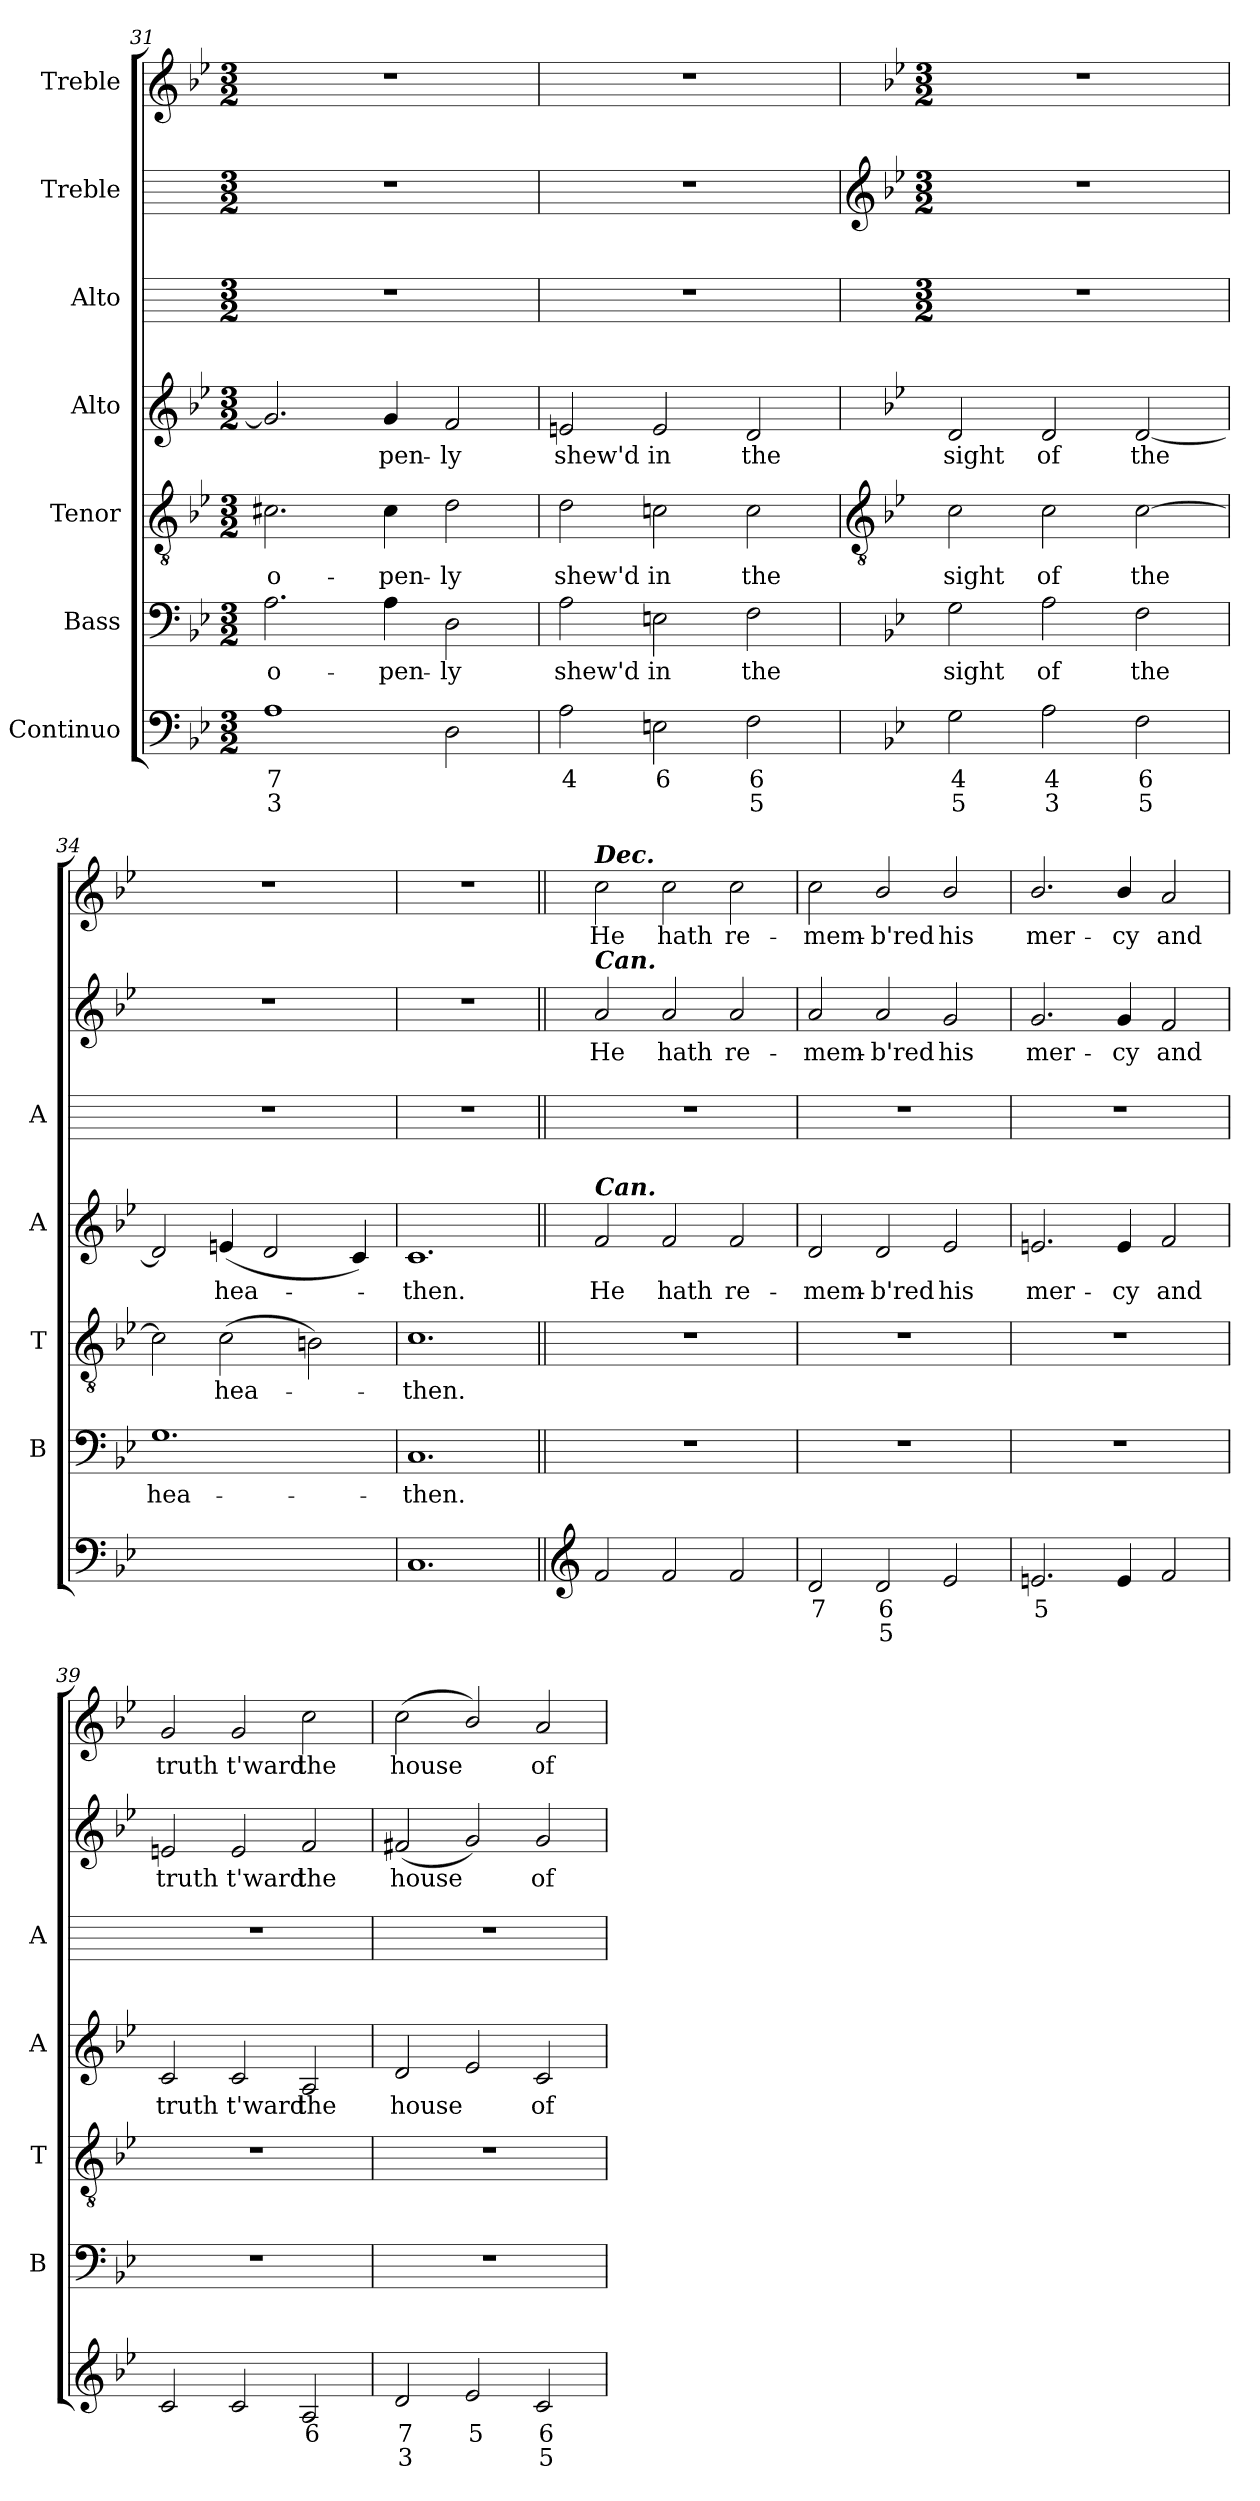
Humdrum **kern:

**kern	**text	**text	**kern	**text	**kern	**text	**kern	**text	**kern	**kern	**text	**kern	**text
*part7	*part7	*part7	*part6	*part6	*part5	*part5	*part4	*part4	*part3	*part2	*part2	*part1	*part1
*staff7	*staff7	*staff7	*staff6	*staff6	*staff5	*staff5	*staff4	*staff4	*staff3	*staff2	*staff2	*staff1	*staff1
*I"Continuo	*	*	*I"Bass	*	*I"Tenor	*	*I"Alto	*	*I"Alto	*I"Treble	*	*I"Treble	*
*	*	*	*I'B	*	*I'T	*	*I'A	*	*I'A	*	*	*	*
*clefF4	*	*	*clefF4	*	*clefGv2	*	*clefG2	*	*	*	*	*clefG2	*
*k[b-e-]	*	*	*k[b-e-]	*	*k[b-e-]	*	*k[b-e-]	*	*	*	*	*k[b-e-]	*
*B-:	*	*	*B-:	*	*B-:	*	*B-:	*	*	*	*	*B-:	*
*M3/2	*	*	*M3/2	*	*M3/2	*	*M3/2	*	*M3/2	*M3/2	*	*M3/2	*
=31	=31	=31	=31	=31	=31	=31	=31	=31	=31	=31	=31	=31	=31
!	!LO:LY:b	!LO:LY:b	!	!LO:LY:b	!	!LO:LY:b	!	!	!	!	!	!	!
1A	7	3	2.A	o-	2.c#X	o-	2.g]	.	1.r	1.r	.	1.r	.
!	!	!	!	!LO:LY:b	!	!LO:LY:b	!	!LO:LY:b	!	!	!	!	!
.	.	.	4A	-pen-	4c#	-pen-	4g	pen-	.	.	.	.	.
!	!	!	!	!LO:LY:b	!	!LO:LY:b	!	!LO:LY:b	!	!	!	!	!
2D	.	.	2D	-ly	2d	-ly	2f	-ly	.	.	.	.	.
=32	=32	=32	=32	=32	=32	=32	=32	=32	=32	=32	=32	=32	=32
!	!LO:LY:b	!	!	!LO:LY:b	!	!LO:LY:b	!	!LO:LY:b	!	!	!	!	!
2A	4	.	2A	shew'd	2d	shew'd	2en	shew'd	1.r	1.r	.	1.r	.
!	!LO:LY:b	!	!	!LO:LY:b	!	!LO:LY:b	!	!LO:LY:b	!	!	!	!	!
2En	6	.	2En	in	2cn	in	2e	in	.	.	.	.	.
!	!LO:LY:b	!LO:LY:b	!	!LO:LY:b	!	!LO:LY:b	!	!LO:LY:b	!	!	!	!	!
2F	6	5	2F	the	2c	the	2d	the	.	.	.	.	.
!!LO:LB:g=z
=33	=33	=33	=33	=33	=33	=33	=33	=33	=33	=33	=33	=33	=33
*	*	*	*	*	*clefGv2	*	*	*	*	*clefG2	*	*	*
*	*	*	*	*	*	*	*	*	*	*k[b-e-]	*	*k[b-e-]	*
*	*	*	*	*	*	*	*	*	*	*B-:	*	*B-:	*
*	*	*	*	*	*	*	*	*	*M3/2	*M3/2	*	*M3/2	*
!	!LO:LY:b	!LO:LY:b	!	!LO:LY:b	!	!LO:LY:b	!	!LO:LY:b	!	!LO:N:vis=1	!	!LO:N:vis=1	!
2G	4	5	2G	sight	2c	sight	2d	sight	1.r	1.r	.	1.r	.
!	!LO:LY:b	!LO:LY:b	!	!LO:LY:b	!	!LO:LY:b	!	!LO:LY:b	!	!	!	!	!
2A	4	3	2A	of	2c	of	2d	of	.	.	.	.	.
!	!LO:LY:b	!LO:LY:b	!	!LO:LY:b	!	!LO:LY:b	!	!LO:LY:b	!	!	!	!	!
2F	6	5	2F	the	[2c	the	[2d	the	.	.	.	.	.
=34	=34	=34	=34	=34	=34	=34	=34	=34	=34	=34	=34	=34	=34
!	!LO:LY:b	!LO:LY:b	!	!LO:LY:b	!	!	!	!	!	!LO:N:vis=1	!	!LO:N:vis=1	!
[2Gyy	5	4	1.G	hea-	2c]	.	2d]	.	1.r	1.r	.	1.r	.
!	!LO:LY:b	!LO:LY:b	!	!	!	!LO:LY:b	!	!LO:LY:b	!	!	!	!	!
2Gyy_	6	4	.	.	(>2c	hea-	(<4en	hea-	.	.	.	.	.
.	.	.	.	.	.	.	2d	.	.	.	.	.	.
!	!LO:LY:b	!LO:LY:b	!	!	!	!	!	!	!	!	!	!	!
2Gyy]	5	3	.	.	2Bn)	.	.	.	.	.	.	.	.
.	.	.	.	.	.	.	4c)	.	.	.	.	.	.
=35	=35	=35	=35	=35	=35	=35	=35	=35	=35	=35	=35	=35	=35
!	!	!	!	!LO:LY:b	!	!LO:LY:b	!	!LO:LY:b	!	!LO:N:vis=1	!	!LO:N:vis=1	!
1.C	.	.	1.C	-then.	1.c	then.	1.c	then.	1.r	1.r	.	1.r	.
=36||	=36||	=36||	=36||	=36||	=36||	=36||	=36||	=36||	=36||	=36||	=36||	=36||	=36||
*clefG2	*	*	*	*	*	*	*	*	*	*	*	*	*
!	!	!	!	!	!	!	!	!	!	!	!	!LO:TX:a:Bi:t=Dec.	!
!	!	!	!	!	!	!	!	!	!	!LO:TX:a:Bi:t=Can.	!	!	!
!	!	!	!	!	!	!	!LO:TX:a:Bi:t=Can.	!	!	!	!	!	!
!	!	!	!LO:N:vis=1	!	!LO:N:vis=1	!	!	!LO:LY:b	!	!	!LO:LY:b	!	!LO:LY:b
2f	.	.	1.r	.	1.r	.	2f	He	1.r	2a	He	2cc	He
!	!	!	!	!	!	!	!	!LO:LY:b	!	!	!LO:LY:b	!	!LO:LY:b
2f	.	.	.	.	.	.	2f	hath	.	2a	hath	2cc	hath
!	!	!	!	!	!	!	!	!LO:LY:b	!	!	!LO:LY:b	!	!LO:LY:b
2f	.	.	.	.	.	.	2f	re-	.	2a	re-	2cc	re-
=37	=37	=37	=37	=37	=37	=37	=37	=37	=37	=37	=37	=37	=37
!	!LO:LY:b	!	!LO:N:vis=1	!	!LO:N:vis=1	!	!	!LO:LY:b	!	!	!LO:LY:b	!	!LO:LY:b
2d	7	.	1.r	.	1.r	.	2d	-mem-	1.r	2a	-mem-	2cc	-mem-
!	!LO:LY:b	!LO:LY:b	!	!	!	!	!	!LO:LY:b	!	!	!LO:LY:b	!	!LO:LY:b
2d	6	5	.	.	.	.	2d	-b'red	.	2a	-b'red	2b-/	-b'red
!	!	!	!	!	!	!	!	!LO:LY:b	!	!	!LO:LY:b	!	!LO:LY:b
2e-	.	.	.	.	.	.	2e-	his	.	2g	his	2b-/	his
=38	=38	=38	=38	=38	=38	=38	=38	=38	=38	=38	=38	=38	=38
!	!LO:LY:b	!	!LO:N:vis=1	!	!LO:N:vis=1	!	!	!LO:LY:b	!	!	!LO:LY:b	!	!LO:LY:b
2.en	5	.	1.r	.	1.r	.	2.en	mer-	1.r	2.g	mer-	2.b-/	mer-
!	!	!	!	!	!	!	!	!LO:LY:b	!	!	!LO:LY:b	!	!LO:LY:b
4e	.	.	.	.	.	.	4e	-cy	.	4g	-cy	4b-/	-cy
!	!	!	!	!	!	!	!	!LO:LY:b	!	!	!LO:LY:b	!	!LO:LY:b
2f	.	.	.	.	.	.	2f	and	.	2f	and	2a	and
=39	=39	=39	=39	=39	=39	=39	=39	=39	=39	=39	=39	=39	=39
!	!	!	!LO:N:vis=1	!	!LO:N:vis=1	!	!	!LO:LY:b	!	!	!LO:LY:b	!	!LO:LY:b
2c	.	.	1.r	.	1.r	.	2c	truth	1.r	2en	truth	2g	truth
!	!	!	!	!	!	!	!	!LO:LY:b	!	!	!LO:LY:b	!	!LO:LY:b
2c	.	.	.	.	.	.	2c	t'ward	.	2e	t'ward	2g	t'ward
!	!LO:LY:b	!	!	!	!	!	!	!LO:LY:b	!	!	!LO:LY:b	!	!LO:LY:b
2A	6	.	.	.	.	.	2A	the	.	2f	the	2cc	the
=40	=40	=40	=40	=40	=40	=40	=40	=40	=40	=40	=40	=40	=40
!	!LO:LY:b	!LO:LY:b	!LO:N:vis=1	!	!LO:N:vis=1	!	!	!LO:LY:b	!	!	!LO:LY:b	!	!LO:LY:b
2d	7	3	1.r	.	1.r	.	2d	house	1.r	(<2f#X	house	(<2cc	house
!	!LO:LY:b	!	!	!	!	!	!	!	!	!	!	!	!
2e-	5	.	.	.	.	.	2e-	.	.	2g)	.	2b-/)	.
!	!LO:LY:b	!LO:LY:b	!	!	!	!	!	!LO:LY:b	!	!	!LO:LY:b	!	!LO:LY:b
2c	6	5	.	.	.	.	2c	of	.	2g	of	2a	of
=	=	=	=	=	=	=	=	=	=	=	=	=	=
*-	*-	*-	*-	*-	*-	*-	*-	*-	*-	*-	*-	*-	*-
